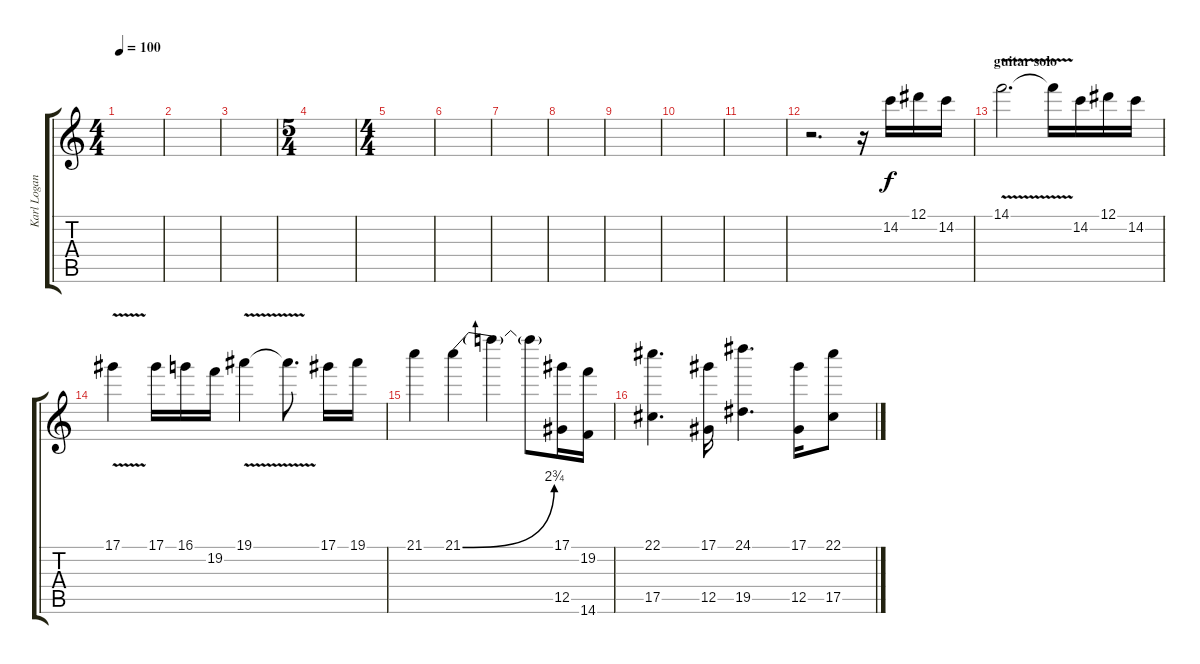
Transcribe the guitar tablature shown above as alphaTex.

\track ("Karl Logan solo" "Karl Logan") {instrument distortionguitar}
\staff {score tabs}
\tuning (Eb4 Bb3 Gb3 Db3 Ab2 Eb2) {hide}
\ts (4 4)
\tempo 100
\clef g2
\ks c
|
|
|
\ts (5 4)
|
\ts (4 4)
|
|
|
|
|
|
|
r.2{d} r.16 14.2.16 12.1.16 14.2.16 |
\section ("" "guitar solo")
14.1{v}.2{d} 14.1{t}.16 14.2.16 12.1.16 14.2.16 |
17.1{v}.4 17.1.16 16.1.16 19.2.16 19.1{v}.4 19.1{t}.8{d} 17.1.16 19.1.16 |
21.1.4 21.1{be (bend 0 0 60 11)}.4 21.1{t}.4 21.1{t}.8 (17.1 12.5).16 (19.2 14.6).16 |
(22.1 17.5).4{d} (17.1 12.5).16 (24.1 19.5).4{d} (17.1 12.5).16 (22.1 17.5).8
